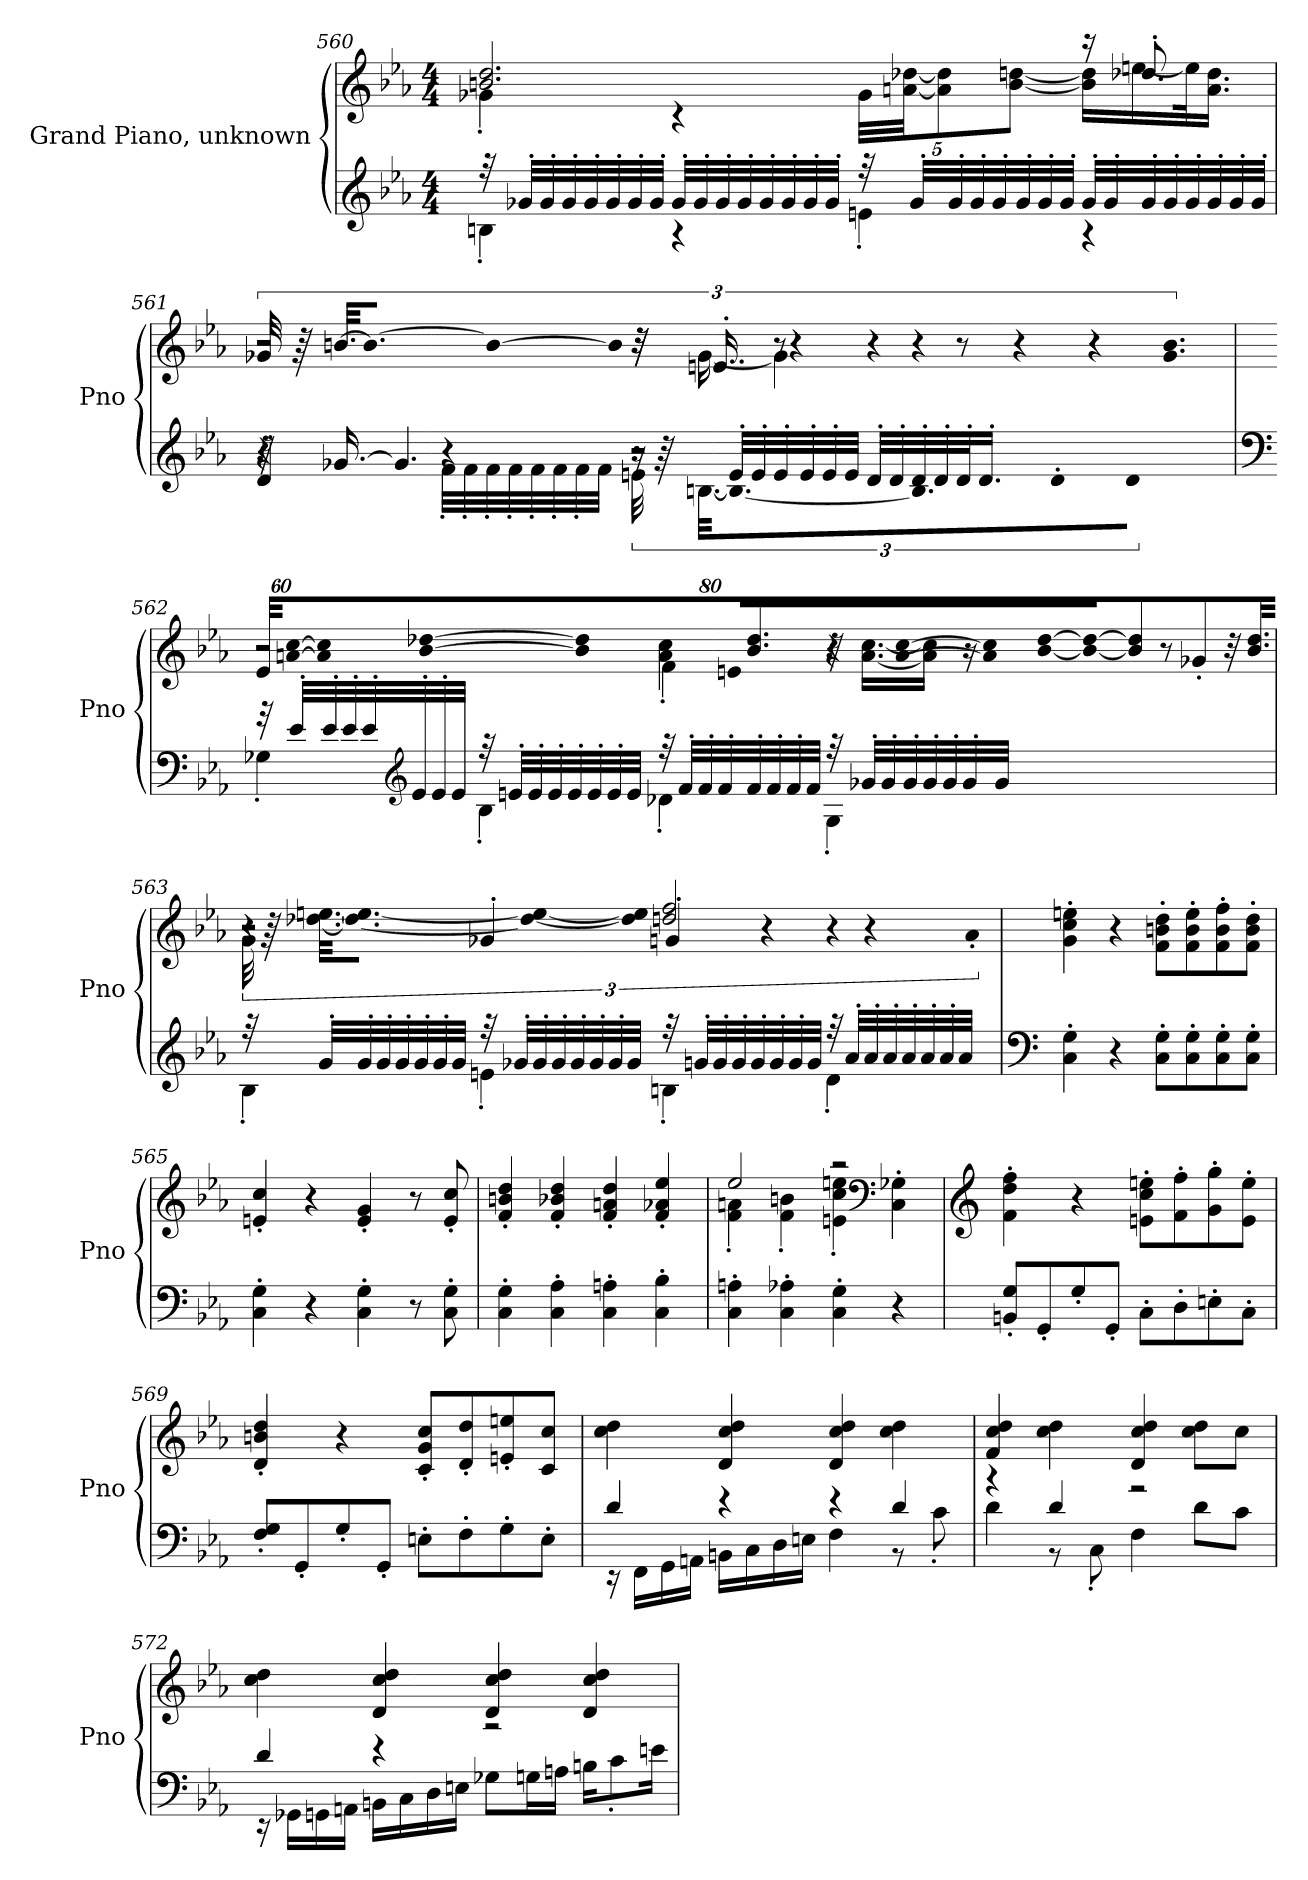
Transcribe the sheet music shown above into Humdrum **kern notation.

**kern	**kern
*part1	*part1
*staff2	*staff1
*I"Grand Piano, unknown	*
*I'Pno	*
!!LO:LB:g=z
*clefG2	*clefG2
*k[b-e-a-]	*k[b-e-a-]
*M4/4	*M4/4
=560	=560
*^	*^
32r	4Bn'\	2.bn/ 2.dd/	4g-X'\
32g-X'/LLL	.	.	.
32g-'/	.	.	.
32g-'/	.	.	.
32g-'/	.	.	.
32g-'/	.	.	.
32g-'/	.	.	.
32g-'/JJJ	.	.	.
32g-'/LLL	4r	.	4r
32g-'/	.	.	.
32g-'/	.	.	.
32g-'/	.	.	.
32g-'/	.	.	.
32g-'/	.	.	.
32g-'/	.	.	.
32g-'/JJJ	.	.	.
*	*	*	*Xbrackettup
32r	4en'\	.	40g-\LLL
.	.	.	[40an\ [40dd-X\JJ
32g-'/LLL	.	.	.
.	.	.	10a\] 10dd-\]
32g-'/	.	.	.
32g-'/	.	.	.
32g-'/	.	.	.
.	.	.	[10b\ [10ddn\J
32g-'/	.	.	.
32g-'/	.	.	.
32g-'/JJJ	.	.	.
32g-'/LLL	4r	16r	16b\] 16dd\]LL
32g-'/	.	.	.
32g-'/	.	8.dd-X'/	[16een\
32g-'/	.	.	.
32g-'/	.	.	32ee\K]
32g-'/	.	.	16.a\ 16.dd-\JJ
32g-'/	.	.	.
32g-'/JJJ	.	.	.
*	*	*v	*v
!!LO:LB:g=z
=561	=561	=561
*	*^	*
*	*	*	*brackettup
*	*	*	*^
*	*	*	*	*^
32r	4r	4d'/	48g-X/	2r	2r
.	.	.	96r	.	.
[16.g-X/	.	.	[48.bn/KKL	.	.
.	.	.	8.b/J_	.	.
4.g-/]	.	.	.	.	.
.	32f'\LLL	4r	4b/_	.	.
.	32f'\	.	.	.	.
.	32f'\	.	.	.	.
.	32f'\	.	.	.	.
.	32f'\	.	.	.	.
.	32f'\	.	.	.	.
.	32f'\	.	.	.	.
.	32f\JJJ	.	.	.	.
2r	48en\	16r	16b/]	32r	32r
.	96r	.	.	.	.
.	[48.Bn\KKL	.	.	[16.g-\	16.en'/
.	8.B\_	32e'/LLL	16r	.	.
.	.	32e'/	.	.	.
.	.	32e'/	8r	4g-\]	8r
.	.	32e'/	.	.	.
.	.	32e'/	.	.	.
.	.	32e/JJJ	.	.	.
.	8.B\]	32d'/LLL	8r	.	4r
.	.	32d'/	.	.	.
.	.	32d'/	.	.	.
.	.	32d'/	.	.	.
.	.	32d'/J	32r	8r	.
.	.	16.d'/JJ	16.g-/ 16.b/	.	.
.	32d'\LL	.	.	.	.
.	32d\JJJ	.	.	.	.
*v	*v	*v	*	*	*
*	*v	*v	*v
!!LO:PB:g=z
=562	=562
*clefF4	*
*^	*^
*	*	*	*^
*	*	*	*	*Xbrackettup
!	!	!	!	!LO:N:vis=32
*	*	*	*	*^
32r	4G-X'\	2r	2r	1920%53e-/LLL	2r
!	!	!	!	!LO:N:vis=32	!
.	.	.	.	[1920%53an/ [1920%53cc/JJ	.
32e-'/LLL	.	.	.	.	.
!	!	!	!	!LO:N:vis=8	!
.	.	.	.	640%71a/] 640%71cc/]	.
32e-'/	.	.	.	.	.
32e-'/	.	.	.	.	.
32e-'/	.	.	.	.	.
*clefG2	*	*	*	*	*
32e-'/	.	.	.	.	.
!	!	!	!	!LO:N:vis=16	!
.	.	.	.	[1920%107b-/ [1920%107dd-X/L	.
32e-'/	.	.	.	.	.
32e-/JJJ	.	.	.	.	.
!	!	!	!	!LO:N:vis=32	!
.	.	.	.	1920%53b-/] 1920%53dd-/]JJk	.
!	!	!	!	!LO:N:vis=32	!
.	.	.	.	1920%53en/KKL	.
32r	4B-'\	.	.	.	.
!	!	!	!	!LO:N:vis=8	!
.	.	.	.	[640%71a/ [640%71cc/	.
32en'/LLL	.	.	.	.	.
32e'/	.	.	.	.	.
32e'/	.	.	.	.	.
32e'/	.	.	.	.	.
!	!	!	!	!LO:N:vis=32	!
.	.	.	.	1920%53a/] 1920%53cc/]LL	.
32e'/	.	.	.	.	.
!	!	!	!	!LO:N:vis=32	!
.	.	.	.	[1920%53b-/ [1920%53dd-/J	.
32e'/	.	.	.	.	.
!	!	!	!	!LO:N:vis=16	!
.	.	.	.	1920%107b-/_ 1920%107dd-/_JJ	.
32e/JJJ	.	.	.	.	.
.	.	.	.	8b-/] 8dd-/]	.
32r	4d-X'\	8r	4a\ 4cc\	.	4f'\
32f'/LLL	.	.	.	.	.
32f'/	.	.	.	.	.
32f'/	.	.	.	.	.
.	.	.	.	8r	.
32f'/	.	4.b-/' 4.dd-/'	.	.	.
32f'/	.	.	.	.	.
32f'/	.	.	.	.	.
32f/JJJ	.	.	.	.	.
.	.	.	.	8g-X'/	.
32r	4G-'\	.	32r	.	4r
32g-X'/LLL	.	.	[16.a\ [16.cc\LL	.	.
32g-'/	.	.	.	.	.
32g-'/	.	.	.	.	.
.	.	.	.	32r	.
32g-'/	.	.	16a\] 16cc\]JJ	.	.
.	.	.	.	16.b-/ 16.dd-/	.
32g-'/	.	.	.	.	.
32g-'/	.	.	16r	.	.
32g-/JJJ	.	.	.	.	.
.	.	.	.	960ryy	.
*	*	*	*v	*v	*v
!!LO:LB:g=z
=563	=563	=563	=563
*	*	*	*brackettup
*	*	*	*^
32r	4B-'\	2r	48g\	4r
.	.	.	96r	.
32g'/LLL	.	.	[48.dd-X\ [48.een\KKL	.
32g'/	.	.	8.dd-\_ 8.ee\_J	.
32g'/	.	.	.	.
32g'/	.	.	.	.
32g'/	.	.	.	.
32g'/	.	.	.	.
32g/JJJ	.	.	.	.
32r	4en'\	.	4dd-\_ 4ee\_	4g-X'/
32g-X'/LLL	.	.	.	.
32g-'/	.	.	.	.
32g-'/	.	.	.	.
32g-'/	.	.	.	.
32g-'/	.	.	.	.
32g-'/	.	.	.	.
32g-/JJJ	.	.	.	.
32r	4Bn'\	2ddn/ 2ff/	16dd-\] 16ee\]	4gn'/
32gn'/LLL	.	.	.	.
32g'/	.	.	16r	.
32g'/	.	.	.	.
32g'/	.	.	8r	.
32g'/	.	.	.	.
32g'/	.	.	.	.
32g/JJJ	.	.	.	.
32r	4d'\	.	4a-'\	4r
32a-'/LLL	.	.	.	.
32a-'/	.	.	.	.
32a-'/	.	.	.	.
32a-'/	.	.	.	.
32a-'/	.	.	.	.
32a-'/	.	.	.	.
32a-/JJJ	.	.	.	.
*v	*v	*	*	*
*	*v	*v	*v
=564	=564
*clefF4	*
4C\' 4G\'	4g\' 4cc\' 4een\'
4r	4r
8C\' 8G\'L	8f\' 8bn\' 8dd\'L
8C\' 8G\'	8f\' 8b\' 8ee\'
8C\' 8G\'	8f\' 8b\' 8ff\'
8C\' 8G\'J	8f\' 8b\' 8dd\'J
!!LO:LB:g=z
=565	=565
4C\' 4G\'	4en/' 4cc/'
4r	4r
4C\' 4G\'	4e/' 4g/'
8r	8r
8C\' 8G\'	8e/' 8cc/'
=566	=566
4C\' 4G\'	4f/' 4bn/' 4dd/'
4C\' 4A-\'	4f/' 4b-X/' 4dd/'
4C\' 4An\'	4f/' 4an/' 4dd/'
4C\' 4B-\'	4f/' 4a-X/' 4ee-/'
=567	=567
*	*^
4C\' 4An\'	2ee-/	4f\' 4an\'
4C\' 4A-X\'	.	4f\' 4bn\'
4C\' 4G\'	2r	4en\' 4cc\' 4een\'
*	*clefF4	*
4r	.	4C\' 4G-X\'
*	*v	*v
=568	=568
*	*clefG2
8BBn/' 8G/'L	4f\' 4dd\' 4ff\'
8GG'/	.
8G'/	4r
8GG'/J	.
8C'\L	8en\' 8cc\' 8een\'L
8D'\	8f\' 8ff\'
8En'\	8g\' 8gg\'
8C'\J	8e\' 8ee\'J
=569	=569
8F/' 8G/'L	4d/' 4bn/' 4dd/'
8GG'/	.
8G'/	4r
8GG'/J	.
8En'\L	8c/' 8g/' 8cc/'L
8F'\	8d/' 8dd/'
8G'\	8en/' 8een/'
8E'\J	8c/ 8cc/J
!!LO:LB:g=z
=570	=570
*^	*
4d/	16r	4cc\ 4dd\
.	16FF\LL	.
.	16GG\	.
.	16AAn\JJ	.
4r	16BBn\LL	4d/ 4cc/ 4dd/
.	16C\	.
.	16D\	.
.	16En\JJ	.
4r	4F\	4d/ 4cc/ 4dd/
4d/	8r	4cc\ 4dd\
.	8c'\	.
=571	=571	=571
4r	4d\	4f/ 4cc/ 4dd/
4d/	8r	4cc\ 4dd\
.	8C'\	.
2r	4F\	4d/ 4cc/ 4dd/
.	8d\L	8cc\ 8dd\L
.	8c\J	8cc\J
!!LO:LB:g=z
=572	=572	=572
4d/	16r	4cc\ 4dd\
.	16GG-X\LL	.
.	16GGn\	.
.	16AAn\JJ	.
4r	16BBn\LL	4d/ 4cc/ 4dd/
.	16C\	.
.	16D\	.
.	16En\JJ	.
2r	8G-X\L	4d/ 4cc/ 4dd/
.	16Gn\L	.
.	16An\JJ	.
.	16Bn\KL	4d/ 4cc/ 4dd/
.	8c'\	.
.	16en\Jk	.
*v	*v	*
=	=
*-	*-
